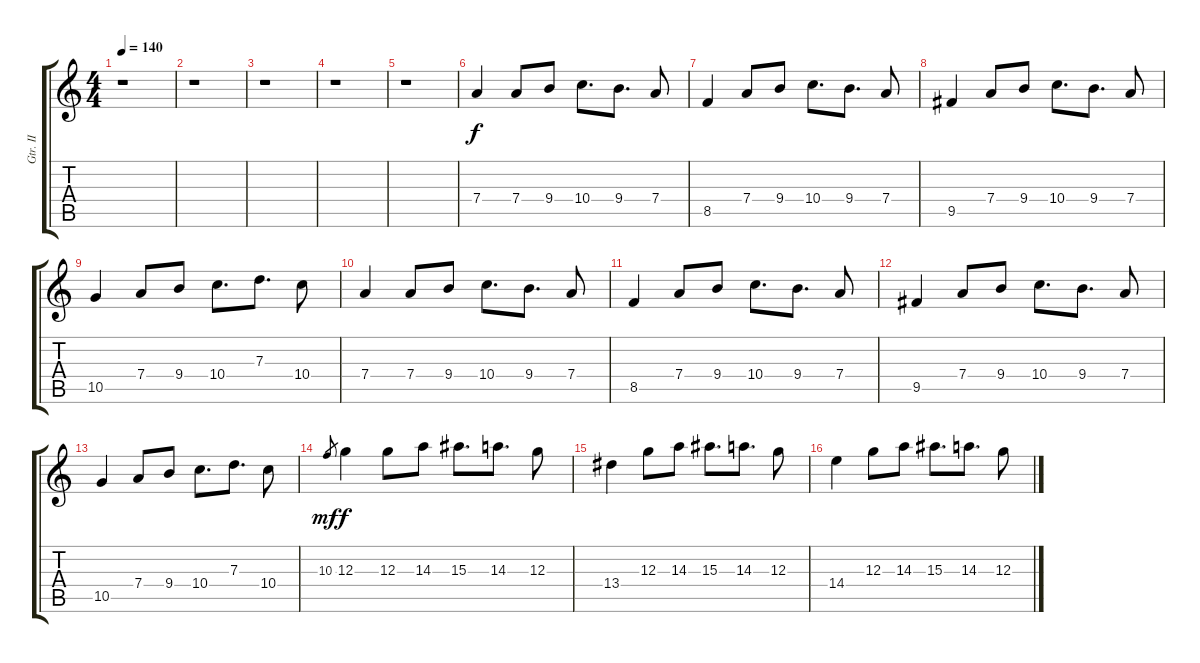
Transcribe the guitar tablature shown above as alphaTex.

\track ("Gtr. II" "Gtr. II") {instrument acousticguitarsteel}
\staff {score tabs}
\tuning (E4 B3 G3 D3 A2 E2) {hide}
\ts (4 4)
\tempo 140
\clef g2
\ks c
r.1{dy f} |
r.1 |
r.1 |
r.1 |
r.1 |
7.4.4{volume 16} 7.4.8 9.4.8 10.4.8{d} 9.4.8{d} 7.4.8 |
8.5.4 7.4.8 9.4.8 10.4.8{d} 9.4.8{d} 7.4.8 |
9.5.4 7.4.8 9.4.8 10.4.8{d} 9.4.8{d} 7.4.8 |
10.5.4 7.4.8 9.4.8 10.4.8{d} 7.3.8{d} 10.4.8 |
7.4.4 7.4.8 9.4.8 10.4.8{d} 9.4.8{d} 7.4.8 |
8.5.4 7.4.8 9.4.8 10.4.8{d} 9.4.8{d} 7.4.8 |
9.5.4 7.4.8 9.4.8 10.4.8{d} 9.4.8{d} 7.4.8 |
10.5.4 7.4.8 9.4.8 10.4.8{d} 7.3.8{d} 10.4.8 |
10.3.8{gr dy mf} 12.3.4{dy f} 12.3.8 14.3.8 15.3.8{d} 14.3.8{d} 12.3.8 |
13.4.4 12.3.8 14.3.8 15.3.8{d} 14.3.8{d} 12.3.8 |
14.4.4 12.3.8 14.3.8 15.3.8{d} 14.3.8{d} 12.3.8
